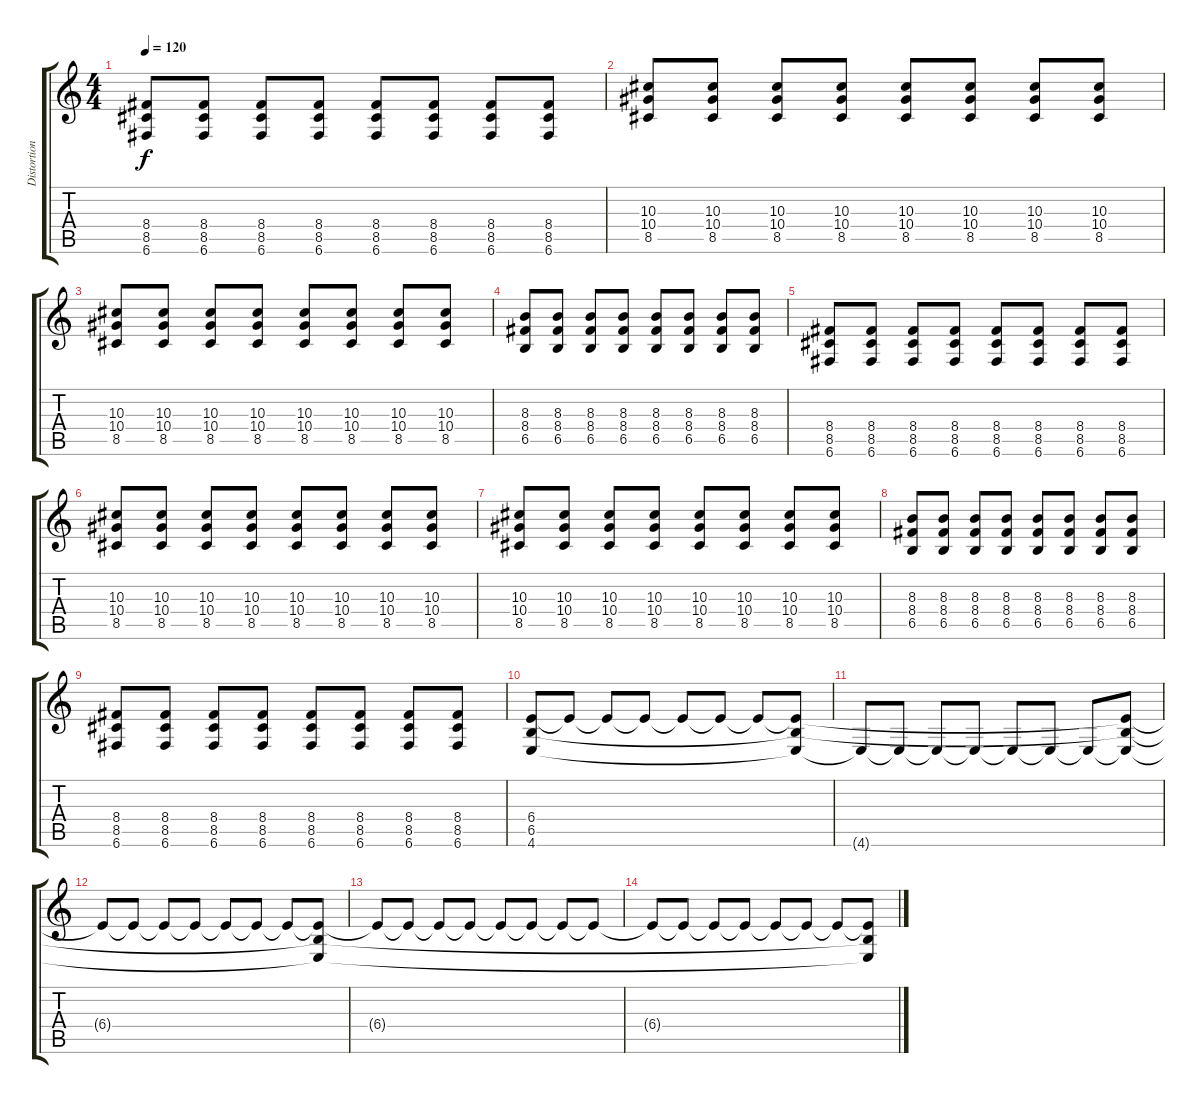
\track ("Distortion 2" "Distortion") {instrument overdrivenguitar}
\staff {score tabs}
\tuning (C4 G3 Eb3 Bb2 F2 C2) {hide}
\ts (4 4)
\tempo 120
\clef g2
\ks c
(8.4 8.5 6.6).8{dy f} (8.4 8.5 6.6).8 (8.4 8.5 6.6).8 (8.4 8.5 6.6).8 (8.4 8.5 6.6).8 (8.4 8.5 6.6).8 (8.4 8.5 6.6).8 (8.4 8.5 6.6).8 |
(10.3 10.4 8.5).8 (10.3 10.4 8.5).8 (10.3 10.4 8.5).8 (10.3 10.4 8.5).8 (10.3 10.4 8.5).8 (10.3 10.4 8.5).8 (10.3 10.4 8.5).8 (10.3 10.4 8.5).8 |
(10.3 10.4 8.5).8 (10.3 10.4 8.5).8 (10.3 10.4 8.5).8 (10.3 10.4 8.5).8 (10.3 10.4 8.5).8 (10.3 10.4 8.5).8 (10.3 10.4 8.5).8 (10.3 10.4 8.5).8 |
(8.3 8.4 6.5).8 (8.3 8.4 6.5).8 (8.3 8.4 6.5).8 (8.3 8.4 6.5).8 (8.3 8.4 6.5).8 (8.3 8.4 6.5).8 (8.3 8.4 6.5).8 (8.3 8.4 6.5).8 |
(8.4 8.5 6.6).8 (8.4 8.5 6.6).8 (8.4 8.5 6.6).8 (8.4 8.5 6.6).8 (8.4 8.5 6.6).8 (8.4 8.5 6.6).8 (8.4 8.5 6.6).8 (8.4 8.5 6.6).8 |
(10.3 10.4 8.5).8 (10.3 10.4 8.5).8 (10.3 10.4 8.5).8 (10.3 10.4 8.5).8 (10.3 10.4 8.5).8 (10.3 10.4 8.5).8 (10.3 10.4 8.5).8 (10.3 10.4 8.5).8 |
(10.3 10.4 8.5).8 (10.3 10.4 8.5).8 (10.3 10.4 8.5).8 (10.3 10.4 8.5).8 (10.3 10.4 8.5).8 (10.3 10.4 8.5).8 (10.3 10.4 8.5).8 (10.3 10.4 8.5).8 |
(8.3 8.4 6.5).8 (8.3 8.4 6.5).8 (8.3 8.4 6.5).8 (8.3 8.4 6.5).8 (8.3 8.4 6.5).8 (8.3 8.4 6.5).8 (8.3 8.4 6.5).8 (8.3 8.4 6.5).8 |
(8.4 8.5 6.6).8 (8.4 8.5 6.6).8 (8.4 8.5 6.6).8 (8.4 8.5 6.6).8 (8.4 8.5 6.6).8 (8.4 8.5 6.6).8 (8.4 8.5 6.6).8 (8.4 8.5 6.6).8 |
(6.4 6.5 4.6).8{volume 0} 6.4{t}.8 6.4{t}.8 6.4{t}.8 6.4{t}.8 6.4{t}.8 6.4{t}.8 (6.4{t} 6.5{t} 4.6{t}).8 |
4.6{t}.8 4.6{t}.8 4.6{t}.8 4.6{t}.8 4.6{t}.8 4.6{t}.8 4.6{t}.8 (6.4{t} 6.5{t} 4.6{t}).8 |
6.4{t}.8 6.4{t}.8 6.4{t}.8 6.4{t}.8 6.4{t}.8 6.4{t}.8 6.4{t}.8 (6.4{t} 6.5{t} 4.6{t}).8 |
6.4{t}.8 6.4{t}.8 6.4{t}.8 6.4{t}.8 6.4{t}.8 6.4{t}.8 6.4{t}.8 6.4{t}.8 |
6.4{t}.8 6.4{t}.8 6.4{t}.8 6.4{t}.8 6.4{t}.8 6.4{t}.8 6.4{t}.8 (6.4{t} 6.5{t} 4.6{t}).8
